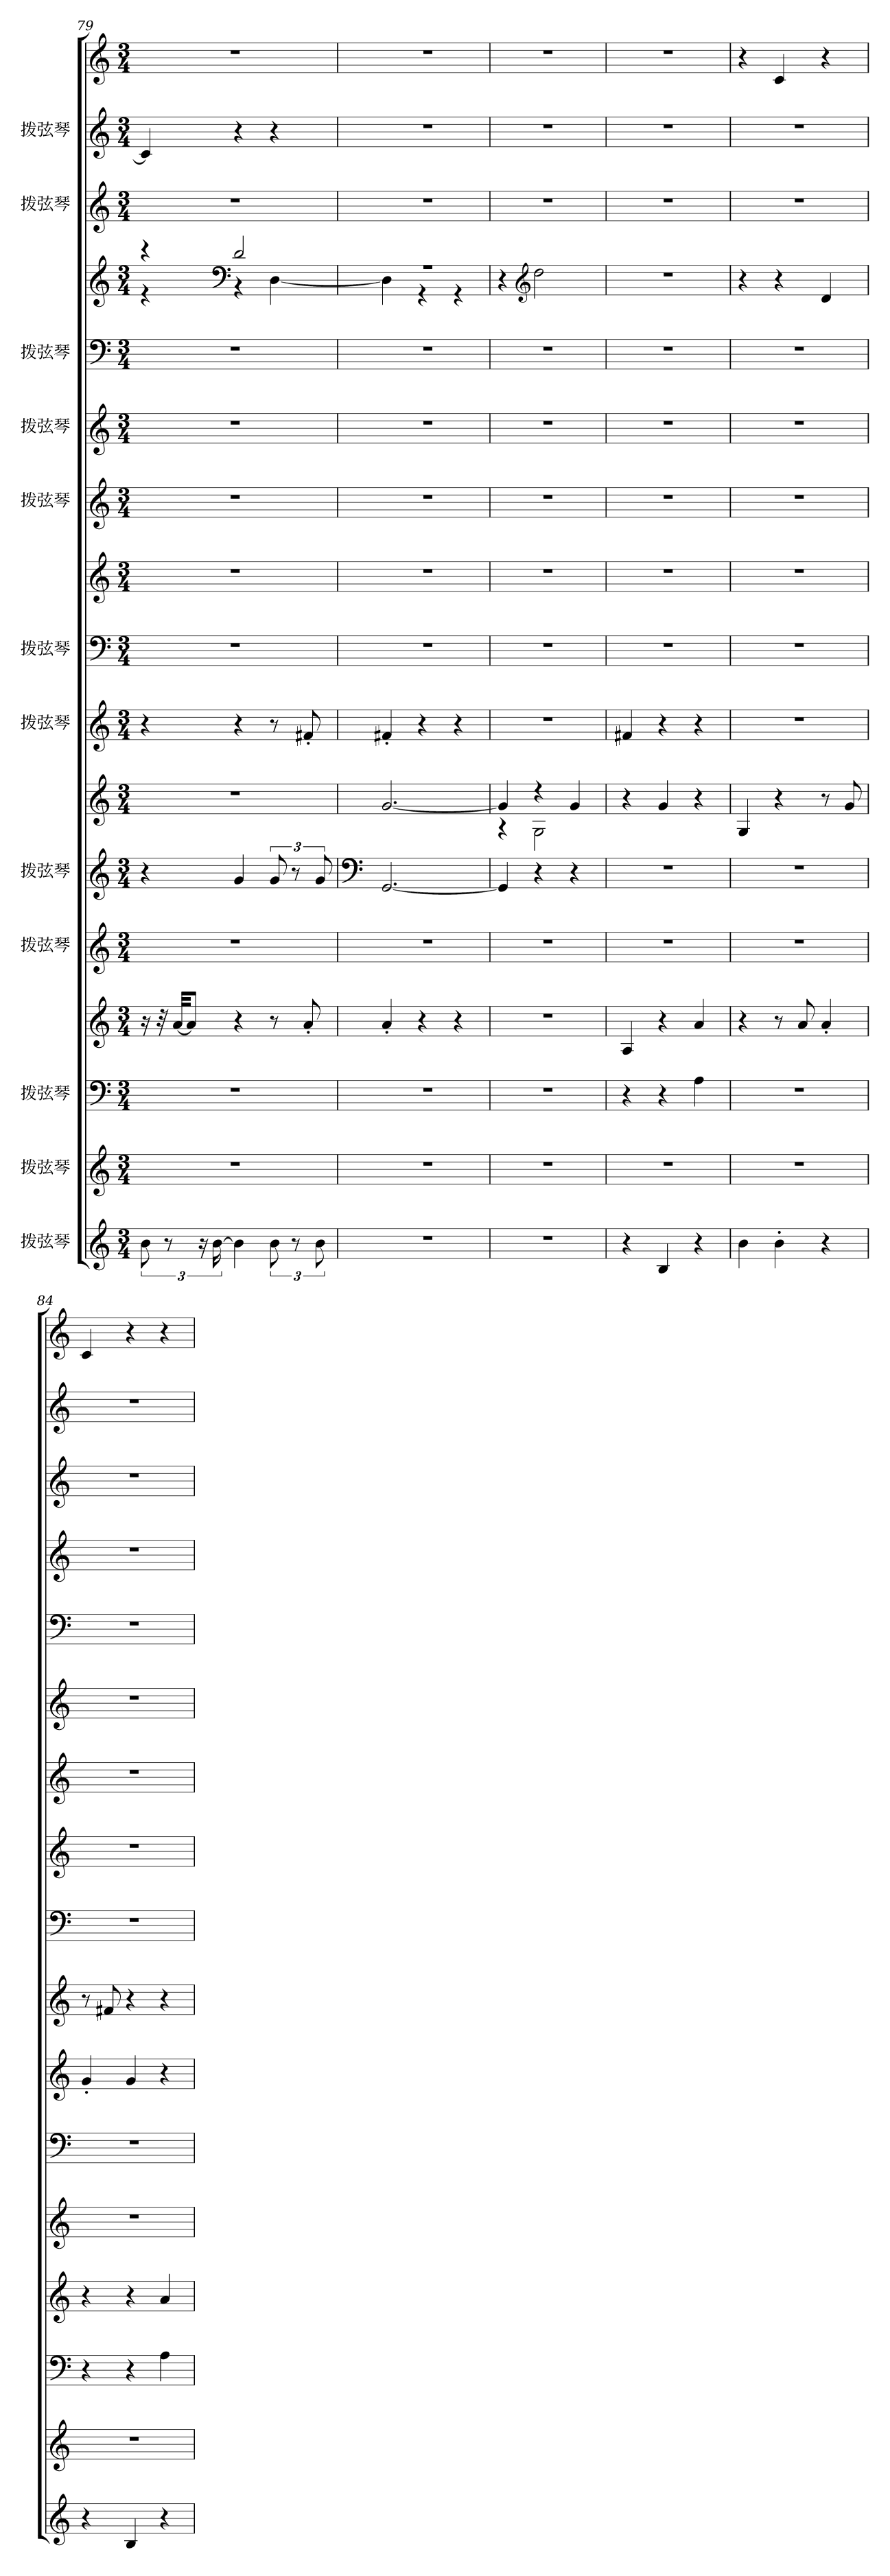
**kern	**kern	**kern	**kern	**kern	**kern	**kern	**kern	**kern	**kern	**kern	**kern	**kern	**kern	**kern	**kern	**kern
*part12	*part11	*part10	*part10	*part9	*part8	*part8	*part7	*part6	*part6	*part5	*part4	*part3	*part3	*part2	*part1	*part1
*staff17	*staff16	*staff15	*staff14	*staff13	*staff12	*staff11	*staff10	*staff9	*staff8	*staff7	*staff6	*staff5	*staff4	*staff3	*staff2	*staff1
*I"拨弦琴	*I"拨弦琴	*I"拨弦琴	*	*I"拨弦琴	*I"拨弦琴	*	*I"拨弦琴	*I"拨弦琴	*	*I"拨弦琴	*I"拨弦琴	*I"拨弦琴	*	*I"拨弦琴	*I"拨弦琴	*
*clefG2	*clefG2	*clefF4	*clefG2	*clefG2	*clefG2	*clefG2	*clefG2	*clefF4	*clefG2	*clefG2	*clefG2	*clefF4	*clefG2	*clefG2	*clefG2	*clefG2
*k[]	*k[]	*k[]	*k[]	*k[]	*k[]	*k[]	*k[]	*k[]	*k[]	*k[]	*k[]	*k[]	*k[]	*k[]	*k[]	*k[]
*M3/4	*M3/4	*M3/4	*M3/4	*M3/4	*M3/4	*M3/4	*M3/4	*M3/4	*M3/4	*M3/4	*M3/4	*M3/4	*M3/4	*M3/4	*M3/4	*M3/4
=79	=79	=79	=79	=79	=79	=79	=79	=79	=79	=79	=79	=79	=79	=79	=79	=79
*	*	*	*	*	*	*	*	*	*	*	*	*	*^	*	*	*
12b\	2.r	2.r	16r	2.r	4r	2.r	4r	2.r	2.r	2.r	2.r	2.r	4r	4r	2.r	4c/]	2.r
.	.	.	32r	.	.	.	.	.	.	.	.	.	.	.	.	.	.
12r	.	.	.	.	.	.	.	.	.	.	.	.	.	.	.	.	.
.	.	.	[32a/KKL	.	.	.	.	.	.	.	.	.	.	.	.	.	.
.	.	.	8a/J]	.	.	.	.	.	.	.	.	.	.	.	.	.	.
24r	.	.	.	.	.	.	.	.	.	.	.	.	.	.	.	.	.
[24b\	.	.	.	.	.	.	.	.	.	.	.	.	.	.	.	.	.
*	*	*	*	*	*	*	*	*	*	*	*	*	*clefF4	*	*	*	*
4b\]	.	.	4r	.	4g/	.	4r	.	.	.	.	.	2d/	4r	.	4r	.
12b\	.	.	8r	.	12g/	.	8r	.	.	.	.	.	.	[4D\	.	4r	.
12r	.	.	.	.	12r	.	.	.	.	.	.	.	.	.	.	.	.
.	.	.	8a'/	.	.	.	8f#X'/	.	.	.	.	.	.	.	.	.	.
12b\	.	.	.	.	12g/	.	.	.	.	.	.	.	.	.	.	.	.
!!LO:PB:g=z
=80	=80	=80	=80	=80	=80	=80	=80	=80	=80	=80	=80	=80	=80	=80	=80	=80	=80
*	*	*	*	*	*clefF4	*	*	*	*	*	*	*	*	*	*	*	*
2.r	2.r	2.r	4a'/	2.r	[2.GG/	[2.g/	4f#X'/	2.r	2.r	2.r	2.r	2.r	2.r	4D\]	2.r	2.r	2.r
.	.	.	4r	.	.	.	4r	.	.	.	.	.	.	4r	.	.	.
.	.	.	4r	.	.	.	4r	.	.	.	.	.	.	4r	.	.	.
*	*	*	*	*	*	*	*	*	*	*	*	*	*v	*v	*	*	*
=81	=81	=81	=81	=81	=81	=81	=81	=81	=81	=81	=81	=81	=81	=81	=81	=81
*	*	*	*	*	*	*^	*	*	*	*	*	*	*	*	*	*
2.r	2.r	2.r	2.r	2.r	4GG/]	4g/]	4r	2.r	2.r	2.r	2.r	2.r	2.r	4r	2.r	2.r	2.r
*	*	*	*	*	*	*	*	*	*	*	*	*	*	*clefG2	*	*	*
.	.	.	.	.	4r	4r	2G\	.	.	.	.	.	.	2dd\	.	.	.
.	.	.	.	.	4r	4g/	.	.	.	.	.	.	.	.	.	.	.
*	*	*	*	*	*	*v	*v	*	*	*	*	*	*	*	*	*	*
=82	=82	=82	=82	=82	=82	=82	=82	=82	=82	=82	=82	=82	=82	=82	=82	=82
4r	2.r	4r	4A/	2.r	2.r	4r	4f#X/	2.r	2.r	2.r	2.r	2.r	2.r	2.r	2.r	2.r
4B/	.	4r	4r	.	.	4g/	4r	.	.	.	.	.	.	.	.	.
4r	.	4A\	4a/	.	.	4r	4r	.	.	.	.	.	.	.	.	.
=83	=83	=83	=83	=83	=83	=83	=83	=83	=83	=83	=83	=83	=83	=83	=83	=83
4b\	2.r	2.r	4r	2.r	2.r	4G/	2.r	2.r	2.r	2.r	2.r	2.r	4r	2.r	2.r	4r
4b'\	.	.	8r	.	.	4r	.	.	.	.	.	.	4r	.	.	4c/
.	.	.	8a/	.	.	.	.	.	.	.	.	.	.	.	.	.
4r	.	.	4a'/	.	.	8r	.	.	.	.	.	.	4d/	.	.	4r
.	.	.	.	.	.	8g/	.	.	.	.	.	.	.	.	.	.
=84	=84	=84	=84	=84	=84	=84	=84	=84	=84	=84	=84	=84	=84	=84	=84	=84
4r	2.r	4r	4r	2.r	2.r	4g'/	8r	2.r	2.r	2.r	2.r	2.r	2.r	2.r	2.r	4c/
.	.	.	.	.	.	.	8f#X/	.	.	.	.	.	.	.	.	.
4B/	.	4r	4r	.	.	4g/	4r	.	.	.	.	.	.	.	.	4r
4r	.	4A\	4a/	.	.	4r	4r	.	.	.	.	.	.	.	.	4r
=	=	=	=	=	=	=	=	=	=	=	=	=	=	=	=	=
*-	*-	*-	*-	*-	*-	*-	*-	*-	*-	*-	*-	*-	*-	*-	*-	*-
